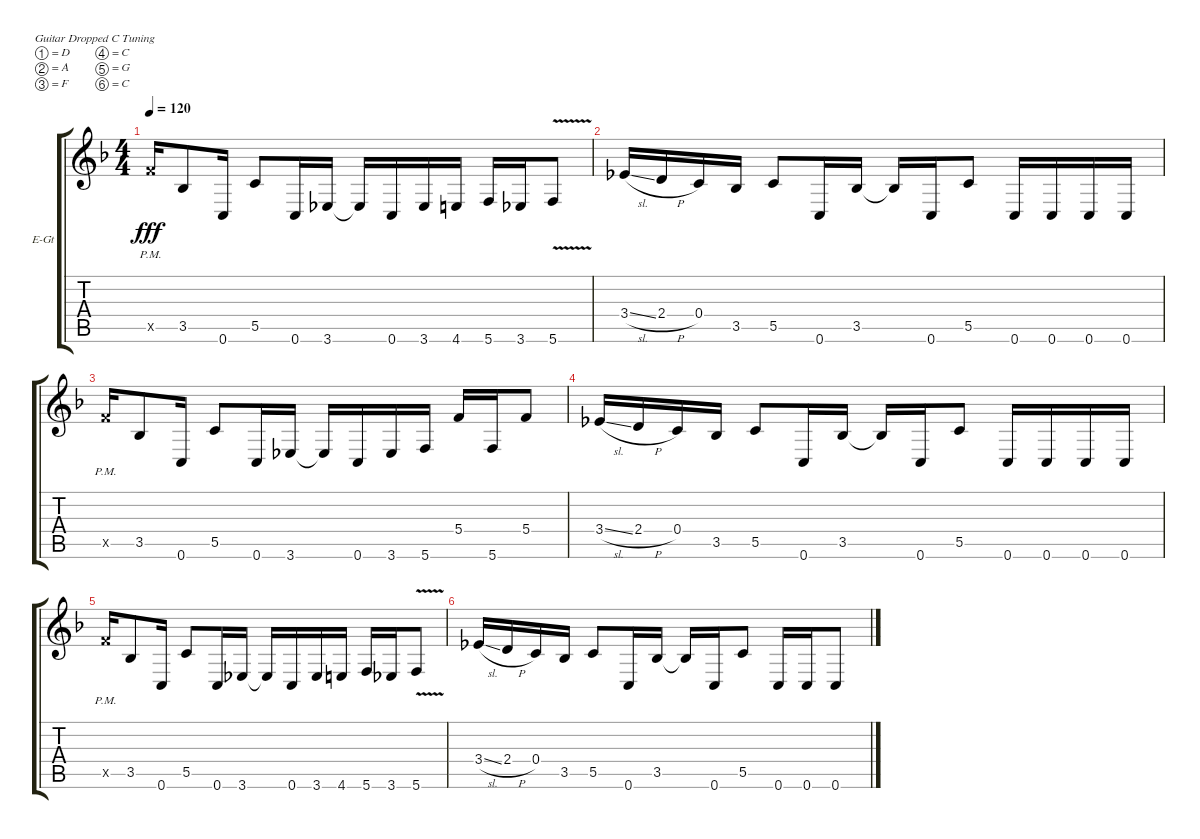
\bracketExtendMode groupsimilarinstruments
\firstSystemTrackNameOrientation horizontal
\otherSystemsTrackNameOrientation horizontal
\track ("o1" "E-Gt") {instrument overdrivenguitar}
\staff {score tabs}
\tuning (D4 A3 F3 C3 G2 C2)
\ts (4 4)
\tempo 120
\clef g2
\ks f
10.5{pm x}.16{dy fff} 3.5.8 0.6.16 5.5.8 0.6.16 3.6.16 3.6{t}.16 0.6.16 3.6.16 4.6.16 5.6.16 3.6.16 5.6{v}.8 |
3.4{sl}.16 2.4{h}.16 0.4.16 3.5.16 5.5.8 0.6.16 3.5.16 3.5{t}.16 0.6.16 5.5.8 0.6.16 0.6.16 0.6.16 0.6.16 |
10.5{pm x}.16 3.5.8 0.6.16 5.5.8 0.6.16 3.6.16 3.6{t}.16 0.6.16 3.6.16 5.6.16 5.4.16 5.6.16 5.4.8 |
3.4{sl}.16 2.4{h}.16 0.4.16 3.5.16 5.5.8 0.6.16 3.5.16 3.5{t}.16 0.6.16 5.5.8 0.6.16 0.6.16 0.6.16 0.6.16 |
10.5{pm x}.16 3.5.8 0.6.16 5.5.8 0.6.16 3.6.16 3.6{t}.16 0.6.16 3.6.16 4.6.16 5.6.16 3.6.16 5.6{v}.8 |
3.4{sl}.16 2.4{h}.16 0.4.16 3.5.16 5.5.8 0.6.16 3.5.16 3.5{t}.16 0.6.16 5.5.8 0.6.16 0.6.16 0.6.8
